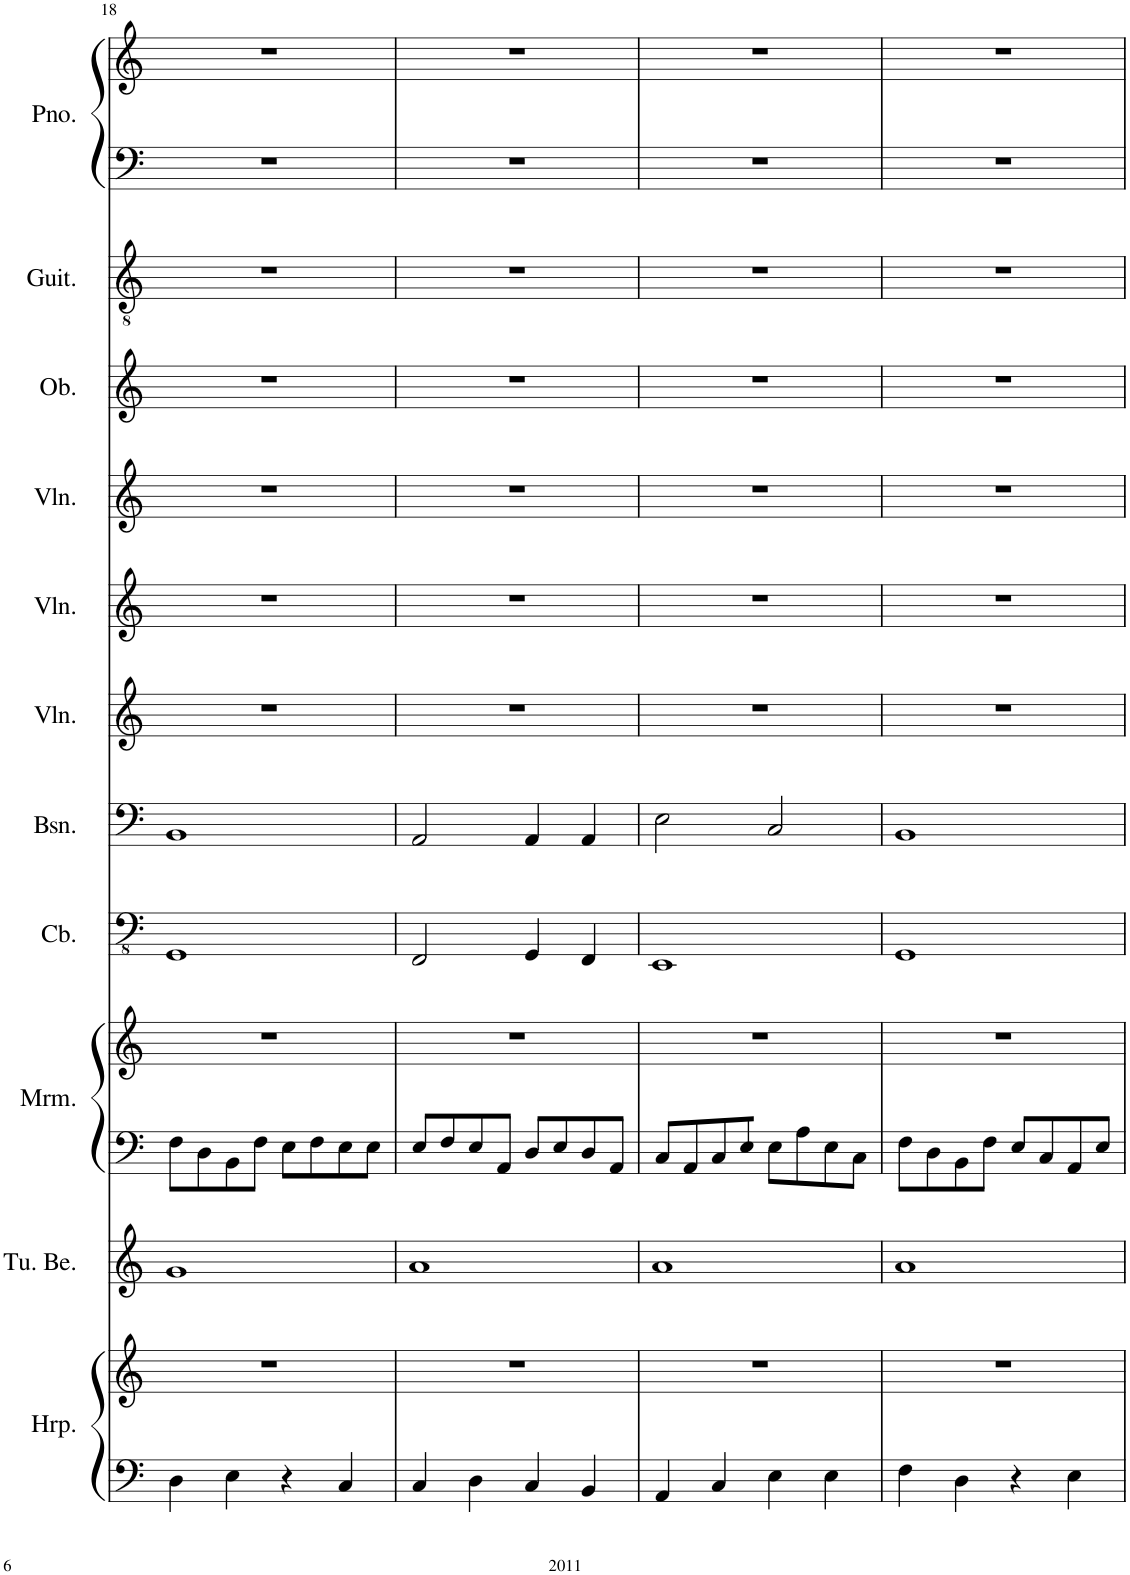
**kern	**kern	**kern	**kern	**kern	**kern	**kern	**kern	**kern	**kern	**kern	**kern	**kern	**kern
*part11	*part11	*part10	*part9	*part9	*part8	*part7	*part6	*part5	*part4	*part3	*part2	*part1	*part1
*staff14	*staff13	*staff12	*staff11	*staff10	*staff9	*staff8	*staff7	*staff6	*staff5	*staff4	*staff3	*staff2	*staff1
*I"Harp	*	*I"Tubular Bells	*I"Marimba	*	*I"Contrabass	*I"Bassoon	*I"Violin	*I"Violin	*I"Violin	*I"Oboe	*I"Guitar	*I"Piano	*
*I'Hrp.	*	*I'Tu. Be.	*I'Mrm.	*	*I'Cb.	*I'Bsn.	*I'Vln.	*I'Vln.	*I'Vln.	*I'Ob.	*I'Guit.	*I'Pno.	*
!!LO:PB:g=z
*clefF4	*clefG2	*clefG2	*clefF4	*clefG2	*clefFv4	*clefF4	*clefG2	*clefG2	*clefG2	*clefG2	*clefGv2	*clefF4	*clefG2
*	*	*	*	*	*ITrd7c12	*	*	*	*	*	*	*	*
*k[]	*k[]	*k[]	*k[]	*k[]	*k[]	*k[]	*k[]	*k[]	*k[]	*k[]	*k[]	*k[]	*k[]
*M4/4	*M4/4	*M4/4	*M4/4	*M4/4	*M4/4	*M4/4	*M4/4	*M4/4	*M4/4	*M4/4	*M4/4	*M4/4	*M4/4
=18	=18	=18	=18	=18	=18	=18	=18	=18	=18	=18	=18	=18	=18
4D\	1r	1g	8F\L	1r	1GGG	1BB	1r	1r	1r	1r	1r	1r	1r
.	.	.	8D\	.	.	.	.	.	.	.	.	.	.
4E\	.	.	8BB\	.	.	.	.	.	.	.	.	.	.
.	.	.	8F\J	.	.	.	.	.	.	.	.	.	.
4r	.	.	8E\L	.	.	.	.	.	.	.	.	.	.
.	.	.	8F\	.	.	.	.	.	.	.	.	.	.
4C/	.	.	8E\	.	.	.	.	.	.	.	.	.	.
.	.	.	8E\J	.	.	.	.	.	.	.	.	.	.
=19	=19	=19	=19	=19	=19	=19	=19	=19	=19	=19	=19	=19	=19
4C/	1r	1a	8E/L	1r	2FFF/	2AA/	1r	1r	1r	1r	1r	1r	1r
.	.	.	8F/	.	.	.	.	.	.	.	.	.	.
4D\	.	.	8E/	.	.	.	.	.	.	.	.	.	.
.	.	.	8AA/J	.	.	.	.	.	.	.	.	.	.
4C/	.	.	8D/L	.	4GGG/	4AA/	.	.	.	.	.	.	.
.	.	.	8E/	.	.	.	.	.	.	.	.	.	.
4BB/	.	.	8D/	.	4FFF/	4AA/	.	.	.	.	.	.	.
.	.	.	8AA/J	.	.	.	.	.	.	.	.	.	.
=20	=20	=20	=20	=20	=20	=20	=20	=20	=20	=20	=20	=20	=20
4AA/	1r	1a	8C/L	1r	1EEE	2E\	1r	1r	1r	1r	1r	1r	1r
.	.	.	8AA/	.	.	.	.	.	.	.	.	.	.
4C/	.	.	8C/	.	.	.	.	.	.	.	.	.	.
.	.	.	8E/J	.	.	.	.	.	.	.	.	.	.
4E\	.	.	8E\L	.	.	2C/	.	.	.	.	.	.	.
.	.	.	8A\	.	.	.	.	.	.	.	.	.	.
4E\	.	.	8E\	.	.	.	.	.	.	.	.	.	.
.	.	.	8C\J	.	.	.	.	.	.	.	.	.	.
=21	=21	=21	=21	=21	=21	=21	=21	=21	=21	=21	=21	=21	=21
4F\	1r	1a	8F\L	1r	1GGG	1BB	1r	1r	1r	1r	1r	1r	1r
.	.	.	8D\	.	.	.	.	.	.	.	.	.	.
4D\	.	.	8BB\	.	.	.	.	.	.	.	.	.	.
.	.	.	8F\J	.	.	.	.	.	.	.	.	.	.
4r	.	.	8E/L	.	.	.	.	.	.	.	.	.	.
.	.	.	8C/	.	.	.	.	.	.	.	.	.	.
4E\	.	.	8AA/	.	.	.	.	.	.	.	.	.	.
.	.	.	8E/J	.	.	.	.	.	.	.	.	.	.
=	=	=	=	=	=	=	=	=	=	=	=	=	=
*-	*-	*-	*-	*-	*-	*-	*-	*-	*-	*-	*-	*-	*-
